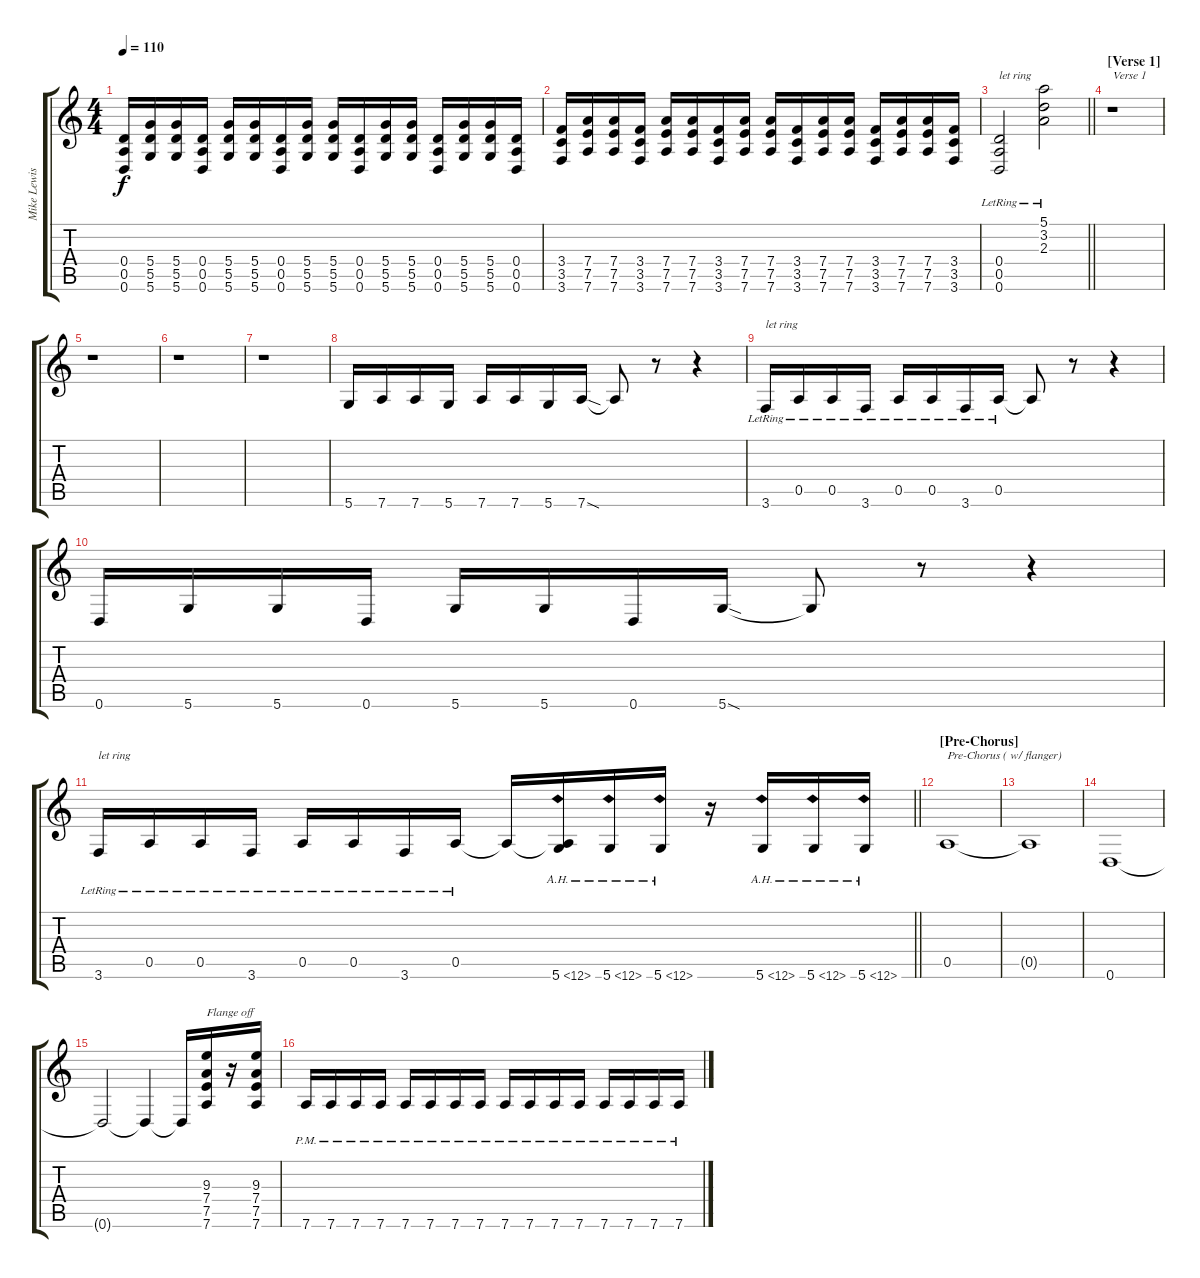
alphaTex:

\track ("Mike Lewis | Rhythm" "Mike Lewis") {instrument overdrivenguitar}
\staff {score tabs}
\tuning (E4 B3 G3 D3 A2 D2) {hide}
\ts (4 4)
\tempo 110
\clef g2
\ks c
(0.4 0.5 0.6).16{dy f} (5.4 5.5 5.6).16 (5.4 5.5 5.6).16 (0.4 0.5 0.6).16 (5.4 5.5 5.6).16 (5.4 5.5 5.6).16 (0.4 0.5 0.6).16 (5.4 5.5 5.6).16 (5.4 5.5 5.6).16 (0.4 0.5 0.6).16 (5.4 5.5 5.6).16 (5.4 5.5 5.6).16 (0.4 0.5 0.6).16 (5.4 5.5 5.6).16 (5.4 5.5 5.6).16 (0.4 0.5 0.6).16 |
(3.4 3.5 3.6).16 (7.4 7.5 7.6).16 (7.4 7.5 7.6).16 (3.4 3.5 3.6).16 (7.4 7.5 7.6).16 (7.4 7.5 7.6).16 (3.4 3.5 3.6).16 (7.4 7.5 7.6).16 (7.4 7.5 7.6).16 (3.4 3.5 3.6).16 (7.4 7.5 7.6).16 (7.4 7.5 7.6).16 (3.4 3.5 3.6).16 (7.4 7.5 7.6).16 (7.4 7.5 7.6).16 (3.4 3.5 3.6).16 |
\barLineRight lightlight
(0.4{lr} 0.5{lr} 0.6{lr}).2{txt "let ring"} (5.1{lr} 3.2{lr} 2.3{lr}).2 |
\section ("" "[Verse 1]")
r.1{txt "Verse 1"} |
r.1 |
r.1 |
r.1 |
5.6.16 7.6.16 7.6.16 5.6.16 7.6.16 7.6.16 5.6.16 7.6{sod}.16 7.6{t}.8 r.8 r.4 |
3.6{lr}.16{txt "let ring"} 0.5{lr}.16 0.5{lr}.16 3.6{lr}.16 0.5{lr}.16 0.5{lr}.16 3.6{lr}.16 0.5{lr}.16 0.5{t}.8 r.8 r.4 |
0.6.16 5.6.16 5.6.16 0.6.16 5.6.16 5.6.16 0.6.16 5.6{sod}.16 5.6{t}.8 r.8 r.4 |
\barLineRight lightlight
3.6{lr}.16{txt "let ring"} 0.5{lr}.16 0.5{lr}.16 3.6{lr}.16 0.5{lr}.16 0.5{lr}.16 3.6{lr}.16 0.5{lr}.16 0.5{t}.16 (0.5{t} 5.6{ah 7}).16 5.6{ah 7}.16 5.6{ah 7}.16 r.16 5.6{ah 7}.16 5.6{ah 7}.16 5.6{ah 7}.16 |
\section ("" "[Pre-Chorus]")
0.5.1{txt "Pre-Chorus ( w/ flanger)"} |
0.5{t}.1 |
0.6.1 |
0.6{t}.2 0.6{t}.4 0.6{t}.16 (9.3 7.4 7.5 7.6).16{txt "Flange off"} r.16 (9.3 7.4 7.5 7.6).16 |
7.6{pm}.16 7.6{pm}.16 7.6{pm}.16 7.6{pm}.16 7.6{pm}.16 7.6{pm}.16 7.6{pm}.16 7.6{pm}.16 7.6{pm}.16 7.6{pm}.16 7.6{pm}.16 7.6{pm}.16 7.6{pm}.16 7.6{pm}.16 7.6{pm}.16 7.6{pm}.16
